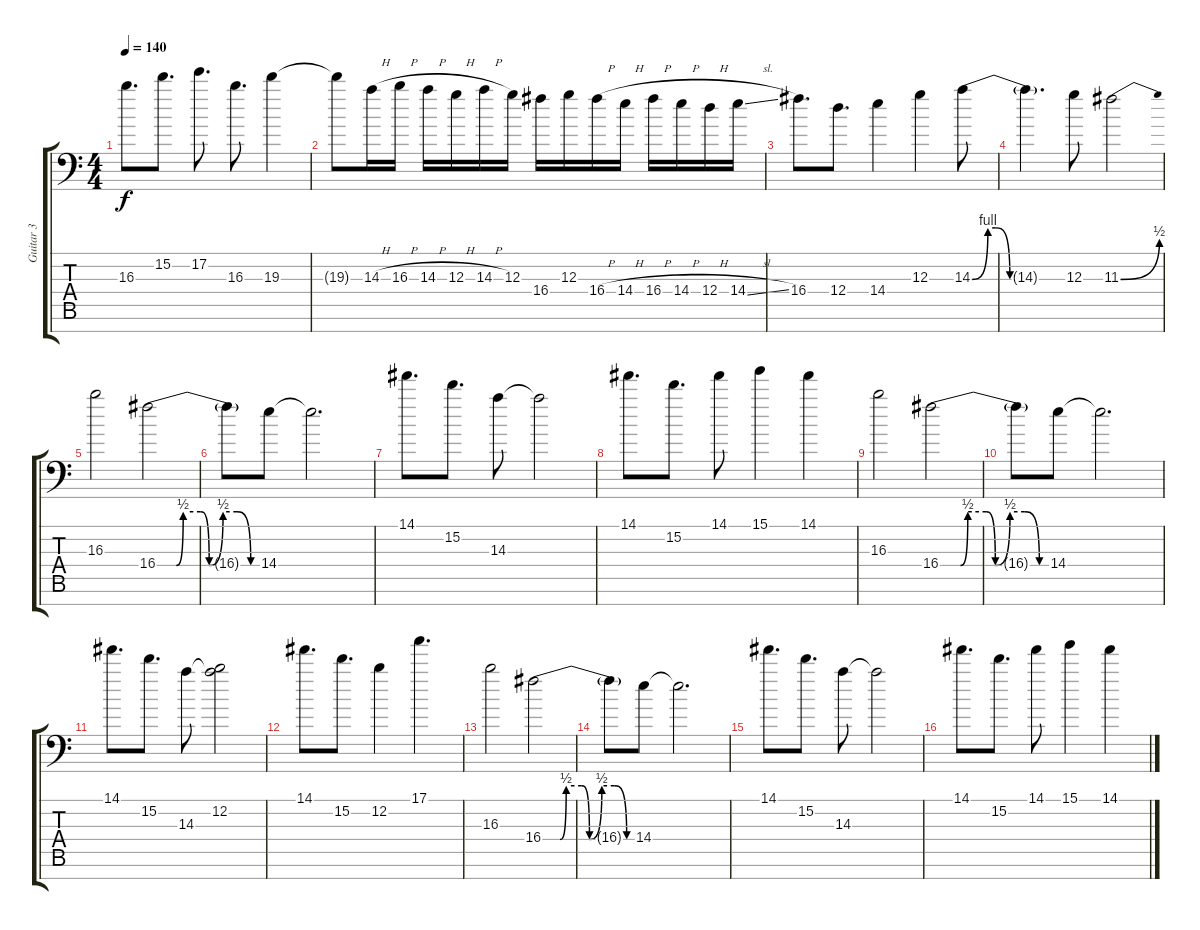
\track ("Guitar 3" "Guitar 3") {instrument overdrivenguitar}
\staff {score tabs}
\tuning (E4 B3 G3 D3 A2 E2 A1) {hide}
\ts (4 4)
\tempo 140
\clef f4
\ks c
16.3.8{d dy f} 15.2.8{d} 17.2.8{d} 16.3.8{d} 19.3.4 |
19.3{t}.8 14.3{h}.16 16.3{h}.16 14.3{h}.16 12.3{h}.16 14.3{h}.16 12.3.16 16.4.16 12.3.16 16.4{h}.16 14.4{h}.16 16.4{h}.16 14.4{h}.16 12.4{h}.16 14.4{sl}.16 |
16.4.8{d} 12.4.8{d} 14.4.4 12.3.4 14.3{be (custom 0 0 10 4 15 4 24 0 60 0)}.8 |
14.3{t}.4{d} 12.3.8 11.3{be (bend 0 0 60 2)}.2 |
16.3.2 16.4{be (custom 0 0 11 0 15 2 25 2 30 0 38 2 46 2 54 0 60 0)}.2 |
16.4{t}.8 14.4.8 14.4{t}.2{d} |
14.1.8{d} 15.2.8{d} 14.3.8 14.3{t}.2 |
14.1.8{d} 15.2.8{d} 14.1.8 15.1.4 14.1.4 |
16.3.2 16.4{be (custom 0 0 11 0 15 2 25 2 30 0 38 2 46 2 54 0 60 0)}.2 |
16.4{t}.8 14.4.8 14.4{t}.2{d} |
14.1.8{d} 15.2.8{d} 14.3.8 (12.2 14.3{t}).2 |
14.1.8{d} 15.2.8{d} 12.2.4 17.1.4{d} |
16.3.2 16.4{be (custom 0 0 11 0 15 2 25 2 30 0 38 2 46 2 54 0 60 0)}.2 |
16.4{t}.8 14.4.8 14.4{t}.2{d} |
14.1.8{d} 15.2.8{d} 14.3.8 14.3{t}.2 |
14.1.8{d} 15.2.8{d} 14.1.8 15.1.4 14.1.4
